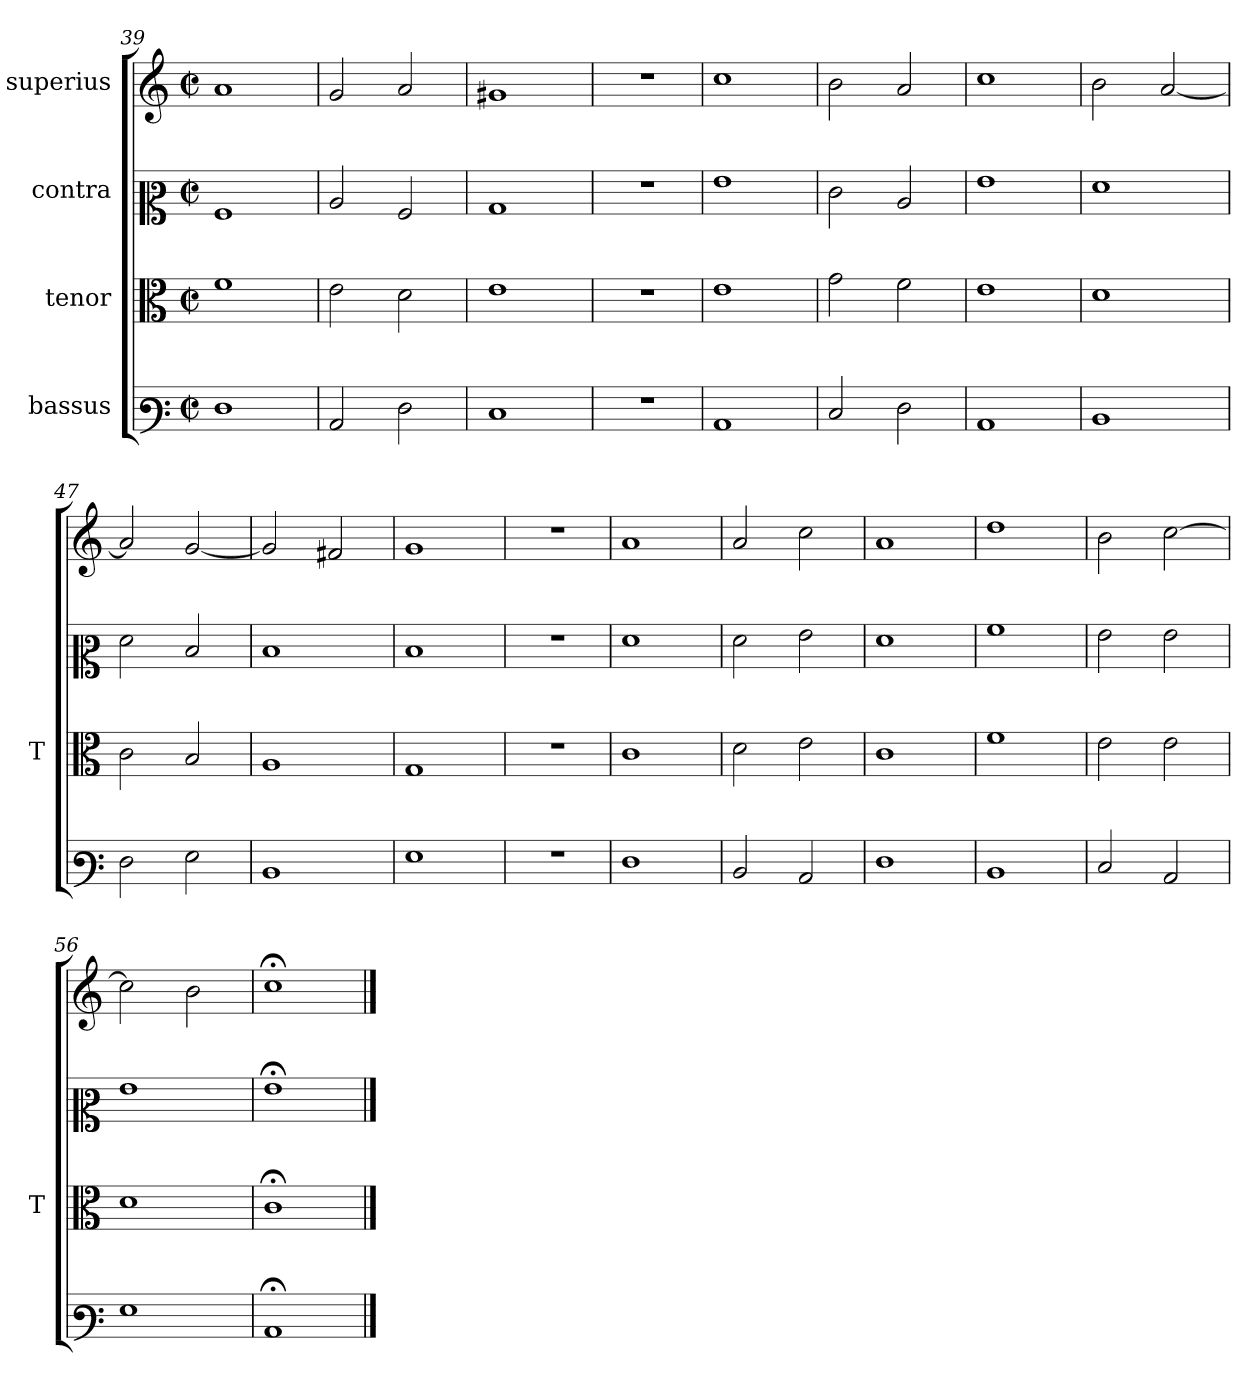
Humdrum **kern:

**kern	**kern	**kern	**kern
*part4	*part3	*part2	*part1
*staff4	*staff3	*staff2	*staff1
*I"bassus	*I"tenor	*I"contra	*I"superius
*	*I'T	*	*
*clefF3	*clefC3	*clefC2	*clefG2
*M2/2	*M2/2	*M2/2	*M2/2
*met(c|)	*met(c|)	*met(c|)	*met(c|)
=39	=39	=39	=39
1F	1f	1A	1a
=40	=40	=40	=40
2C	2e	2c	2g
2F	2d	2A	2a
=41	=41	=41	=41
1E	1e	1B	1g#X
=42	=42	=42	=42
1r	1r	1r	1r
=43	=43	=43	=43
1C	1e	1g	1cc
=44	=44	=44	=44
2E	2g	2e	2b
2F	2f	2c	2a
=45	=45	=45	=45
1C	1e	1g	1cc
=46	=46	=46	=46
1D	1d	1f	2b
.	.	.	[2a
=47	=47	=47	=47
2F	2c	2f	2a]
2G	2B	2d	[2g
=48	=48	=48	=48
1D	1A	1d	2g]
.	.	.	2f#X
=49	=49	=49	=49
1G	1G	1d	1g
=50	=50	=50	=50
1r	1r	1r	1r
=51	=51	=51	=51
1F	1c	1f	1a
=52	=52	=52	=52
2D	2d	2f	2a
2C	2e	2g	2cc
=53	=53	=53	=53
1F	1c	1f	1a
=54	=54	=54	=54
1D	1f	1a	1dd
=55	=55	=55	=55
2E	2e	2g	2b
2C	2e	2g	[2cc
=56	=56	=56	=56
1G	1d	1g	2cc]
.	.	.	2b
=57	=57	=57	=57
1C;<	1c;<	1g;<	1cc;<
==	==	==	==
*-	*-	*-	*-
